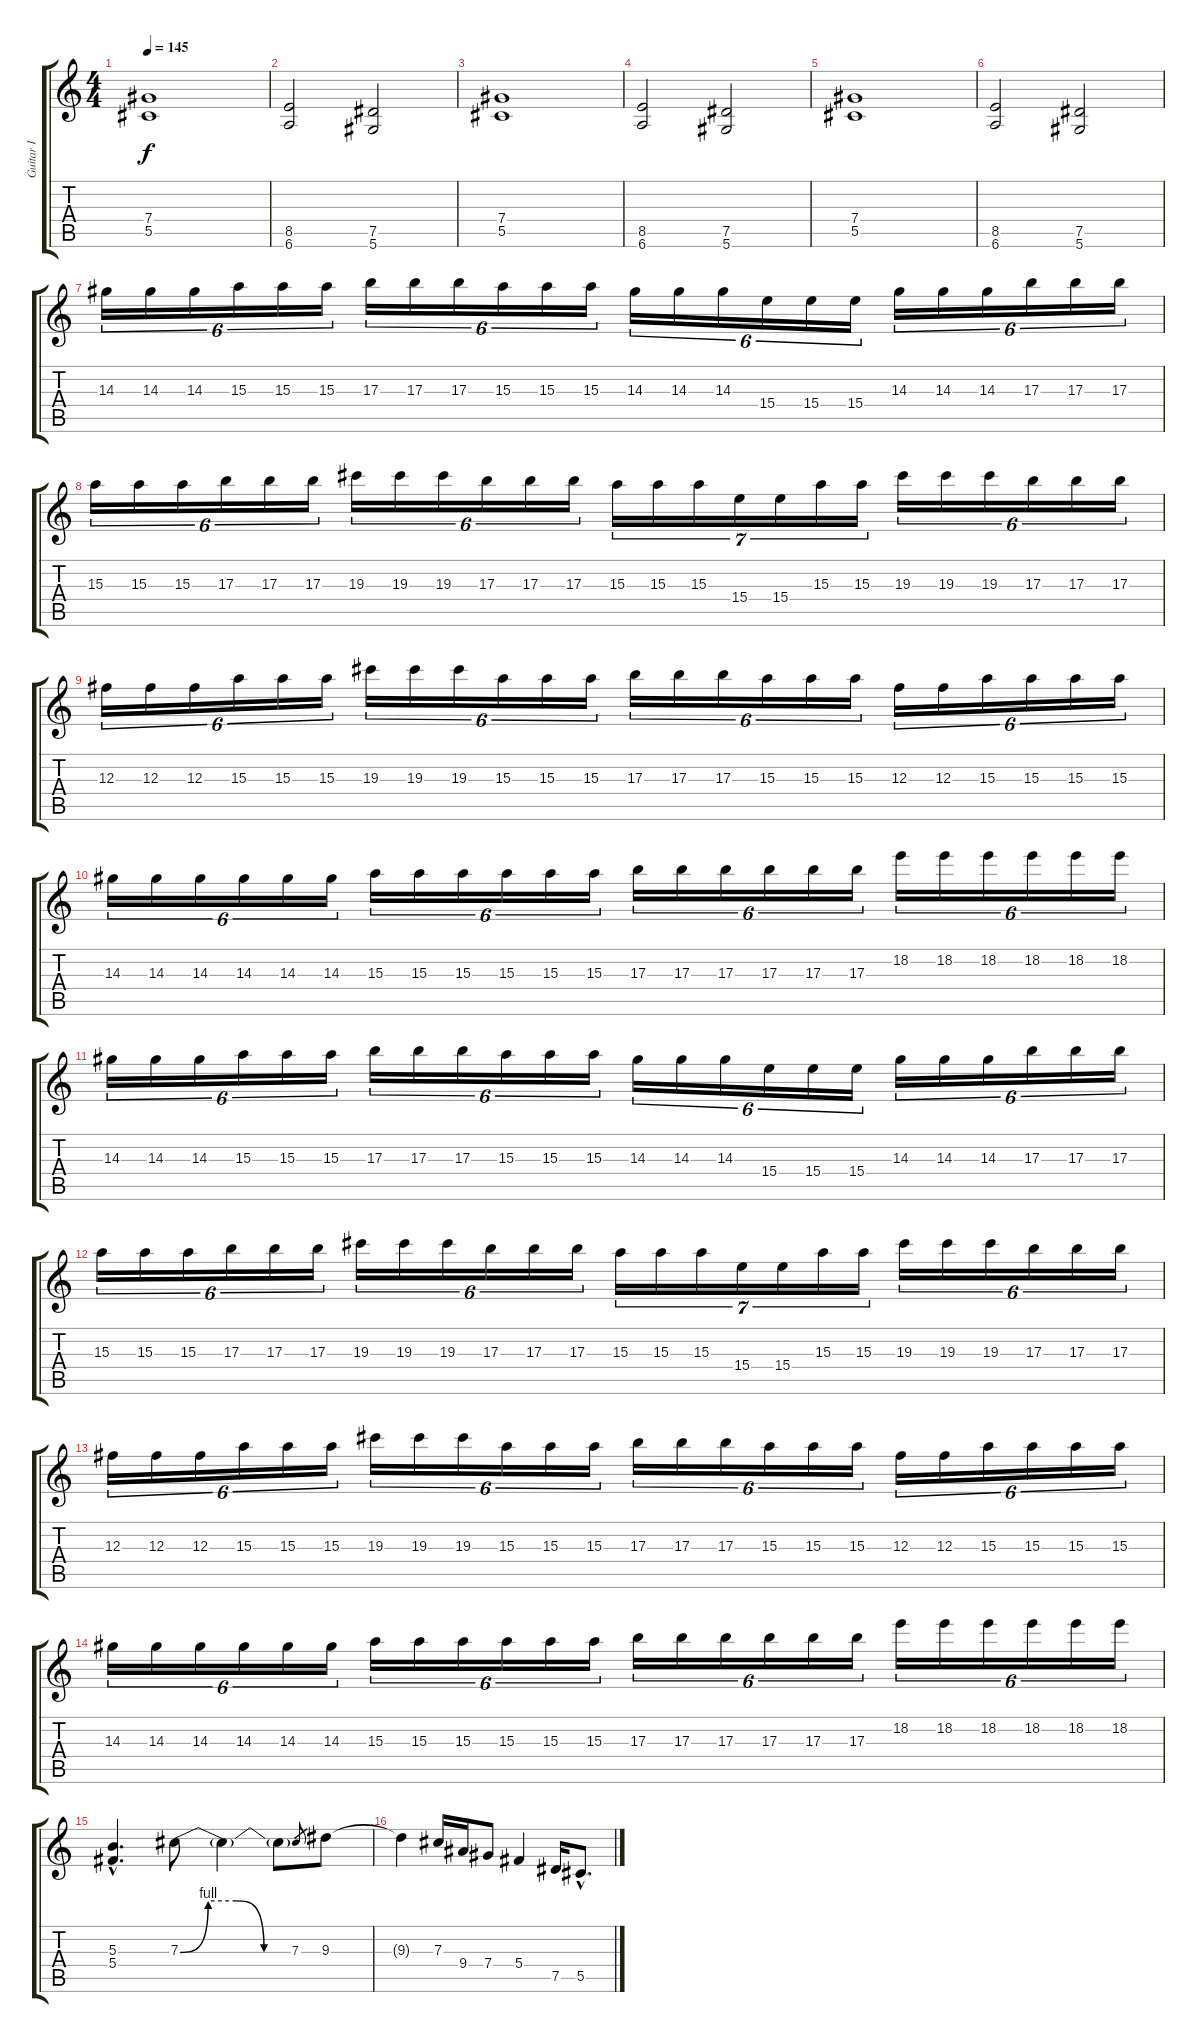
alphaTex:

\track ("Guitar I" "Guitar I") {instrument distortionguitar}
\staff {score tabs}
\tuning (Eb4 Bb3 Gb3 Db3 Ab2 Eb2) {hide}
\ts (4 4)
\tempo 145
\clef g2
\ks c
(7.4 5.5).1{dy f} |
(8.5 6.6).2 (7.5 5.6).2 |
(7.4 5.5).1 |
(8.5 6.6).2 (7.5 5.6).2 |
(7.4 5.5).1 |
(8.5 6.6).2 (7.5 5.6).2 |
14.3.16{tu (6 4)} 14.3.16{tu (6 4)} 14.3.16{tu (6 4)} 15.3.16{tu (6 4)} 15.3.16{tu (6 4)} 15.3.16{tu (6 4)} 17.3.16{tu (6 4)} 17.3.16{tu (6 4)} 17.3.16{tu (6 4)} 15.3.16{tu (6 4)} 15.3.16{tu (6 4)} 15.3.16{tu (6 4)} 14.3.16{tu (6 4)} 14.3.16{tu (6 4)} 14.3.16{tu (6 4)} 15.4.16{tu (6 4)} 15.4.16{tu (6 4)} 15.4.16{tu (6 4)} 14.3.16{tu (6 4)} 14.3.16{tu (6 4)} 14.3.16{tu (6 4)} 17.3.16{tu (6 4)} 17.3.16{tu (6 4)} 17.3.16{tu (6 4)} |
15.3.16{tu (6 4)} 15.3.16{tu (6 4)} 15.3.16{tu (6 4)} 17.3.16{tu (6 4)} 17.3.16{tu (6 4)} 17.3.16{tu (6 4)} 19.3.16{tu (6 4)} 19.3.16{tu (6 4)} 19.3.16{tu (6 4)} 17.3.16{tu (6 4)} 17.3.16{tu (6 4)} 17.3.16{tu (6 4)} 15.3.16{tu (7 4)} 15.3.16{tu (7 4)} 15.3.16{tu (7 4)} 15.4.16{tu (7 4)} 15.4.16{tu (7 4)} 15.3.16{tu (7 4)} 15.3.16{tu (7 4)} 19.3.16{tu (6 4)} 19.3.16{tu (6 4)} 19.3.16{tu (6 4)} 17.3.16{tu (6 4)} 17.3.16{tu (6 4)} 17.3.16{tu (6 4)} |
12.3.16{tu (6 4)} 12.3.16{tu (6 4)} 12.3.16{tu (6 4)} 15.3.16{tu (6 4)} 15.3.16{tu (6 4)} 15.3.16{tu (6 4)} 19.3.16{tu (6 4)} 19.3.16{tu (6 4)} 19.3.16{tu (6 4)} 15.3.16{tu (6 4)} 15.3.16{tu (6 4)} 15.3.16{tu (6 4)} 17.3.16{tu (6 4)} 17.3.16{tu (6 4)} 17.3.16{tu (6 4)} 15.3.16{tu (6 4)} 15.3.16{tu (6 4)} 15.3.16{tu (6 4)} 12.3.16{tu (6 4)} 12.3.16{tu (6 4)} 15.3.16{tu (6 4)} 15.3.16{tu (6 4)} 15.3.16{tu (6 4)} 15.3.16{tu (6 4)} |
14.3.16{tu (6 4)} 14.3.16{tu (6 4)} 14.3.16{tu (6 4)} 14.3.16{tu (6 4)} 14.3.16{tu (6 4)} 14.3.16{tu (6 4)} 15.3.16{tu (6 4)} 15.3.16{tu (6 4)} 15.3.16{tu (6 4)} 15.3.16{tu (6 4)} 15.3.16{tu (6 4)} 15.3.16{tu (6 4)} 17.3.16{tu (6 4)} 17.3.16{tu (6 4)} 17.3.16{tu (6 4)} 17.3.16{tu (6 4)} 17.3.16{tu (6 4)} 17.3.16{tu (6 4)} 18.2.16{tu (6 4)} 18.2.16{tu (6 4)} 18.2.16{tu (6 4)} 18.2.16{tu (6 4)} 18.2.16{tu (6 4)} 18.2.16{tu (6 4)} |
14.3.16{tu (6 4)} 14.3.16{tu (6 4)} 14.3.16{tu (6 4)} 15.3.16{tu (6 4)} 15.3.16{tu (6 4)} 15.3.16{tu (6 4)} 17.3.16{tu (6 4)} 17.3.16{tu (6 4)} 17.3.16{tu (6 4)} 15.3.16{tu (6 4)} 15.3.16{tu (6 4)} 15.3.16{tu (6 4)} 14.3.16{tu (6 4)} 14.3.16{tu (6 4)} 14.3.16{tu (6 4)} 15.4.16{tu (6 4)} 15.4.16{tu (6 4)} 15.4.16{tu (6 4)} 14.3.16{tu (6 4)} 14.3.16{tu (6 4)} 14.3.16{tu (6 4)} 17.3.16{tu (6 4)} 17.3.16{tu (6 4)} 17.3.16{tu (6 4)} |
15.3.16{tu (6 4)} 15.3.16{tu (6 4)} 15.3.16{tu (6 4)} 17.3.16{tu (6 4)} 17.3.16{tu (6 4)} 17.3.16{tu (6 4)} 19.3.16{tu (6 4)} 19.3.16{tu (6 4)} 19.3.16{tu (6 4)} 17.3.16{tu (6 4)} 17.3.16{tu (6 4)} 17.3.16{tu (6 4)} 15.3.16{tu (7 4)} 15.3.16{tu (7 4)} 15.3.16{tu (7 4)} 15.4.16{tu (7 4)} 15.4.16{tu (7 4)} 15.3.16{tu (7 4)} 15.3.16{tu (7 4)} 19.3.16{tu (6 4)} 19.3.16{tu (6 4)} 19.3.16{tu (6 4)} 17.3.16{tu (6 4)} 17.3.16{tu (6 4)} 17.3.16{tu (6 4)} |
12.3.16{tu (6 4)} 12.3.16{tu (6 4)} 12.3.16{tu (6 4)} 15.3.16{tu (6 4)} 15.3.16{tu (6 4)} 15.3.16{tu (6 4)} 19.3.16{tu (6 4)} 19.3.16{tu (6 4)} 19.3.16{tu (6 4)} 15.3.16{tu (6 4)} 15.3.16{tu (6 4)} 15.3.16{tu (6 4)} 17.3.16{tu (6 4)} 17.3.16{tu (6 4)} 17.3.16{tu (6 4)} 15.3.16{tu (6 4)} 15.3.16{tu (6 4)} 15.3.16{tu (6 4)} 12.3.16{tu (6 4)} 12.3.16{tu (6 4)} 15.3.16{tu (6 4)} 15.3.16{tu (6 4)} 15.3.16{tu (6 4)} 15.3.16{tu (6 4)} |
14.3.16{tu (6 4)} 14.3.16{tu (6 4)} 14.3.16{tu (6 4)} 14.3.16{tu (6 4)} 14.3.16{tu (6 4)} 14.3.16{tu (6 4)} 15.3.16{tu (6 4)} 15.3.16{tu (6 4)} 15.3.16{tu (6 4)} 15.3.16{tu (6 4)} 15.3.16{tu (6 4)} 15.3.16{tu (6 4)} 17.3.16{tu (6 4)} 17.3.16{tu (6 4)} 17.3.16{tu (6 4)} 17.3.16{tu (6 4)} 17.3.16{tu (6 4)} 17.3.16{tu (6 4)} 18.2.16{tu (6 4)} 18.2.16{tu (6 4)} 18.2.16{tu (6 4)} 18.2.16{tu (6 4)} 18.2.16{tu (6 4)} 18.2.16{tu (6 4)} |
(5.3{hac} 5.4{hac}).4{d} 7.3{be (custom 0 0 15 4 30 4 45 0 60 0)}.8 7.3{t}.4 7.3{t}.8 7.3.8{gr} 9.3.8 |
9.3{t}.4 7.3.16 9.4.16 7.4.8 5.4.4 7.5.16 5.5{hac}.8{d}
